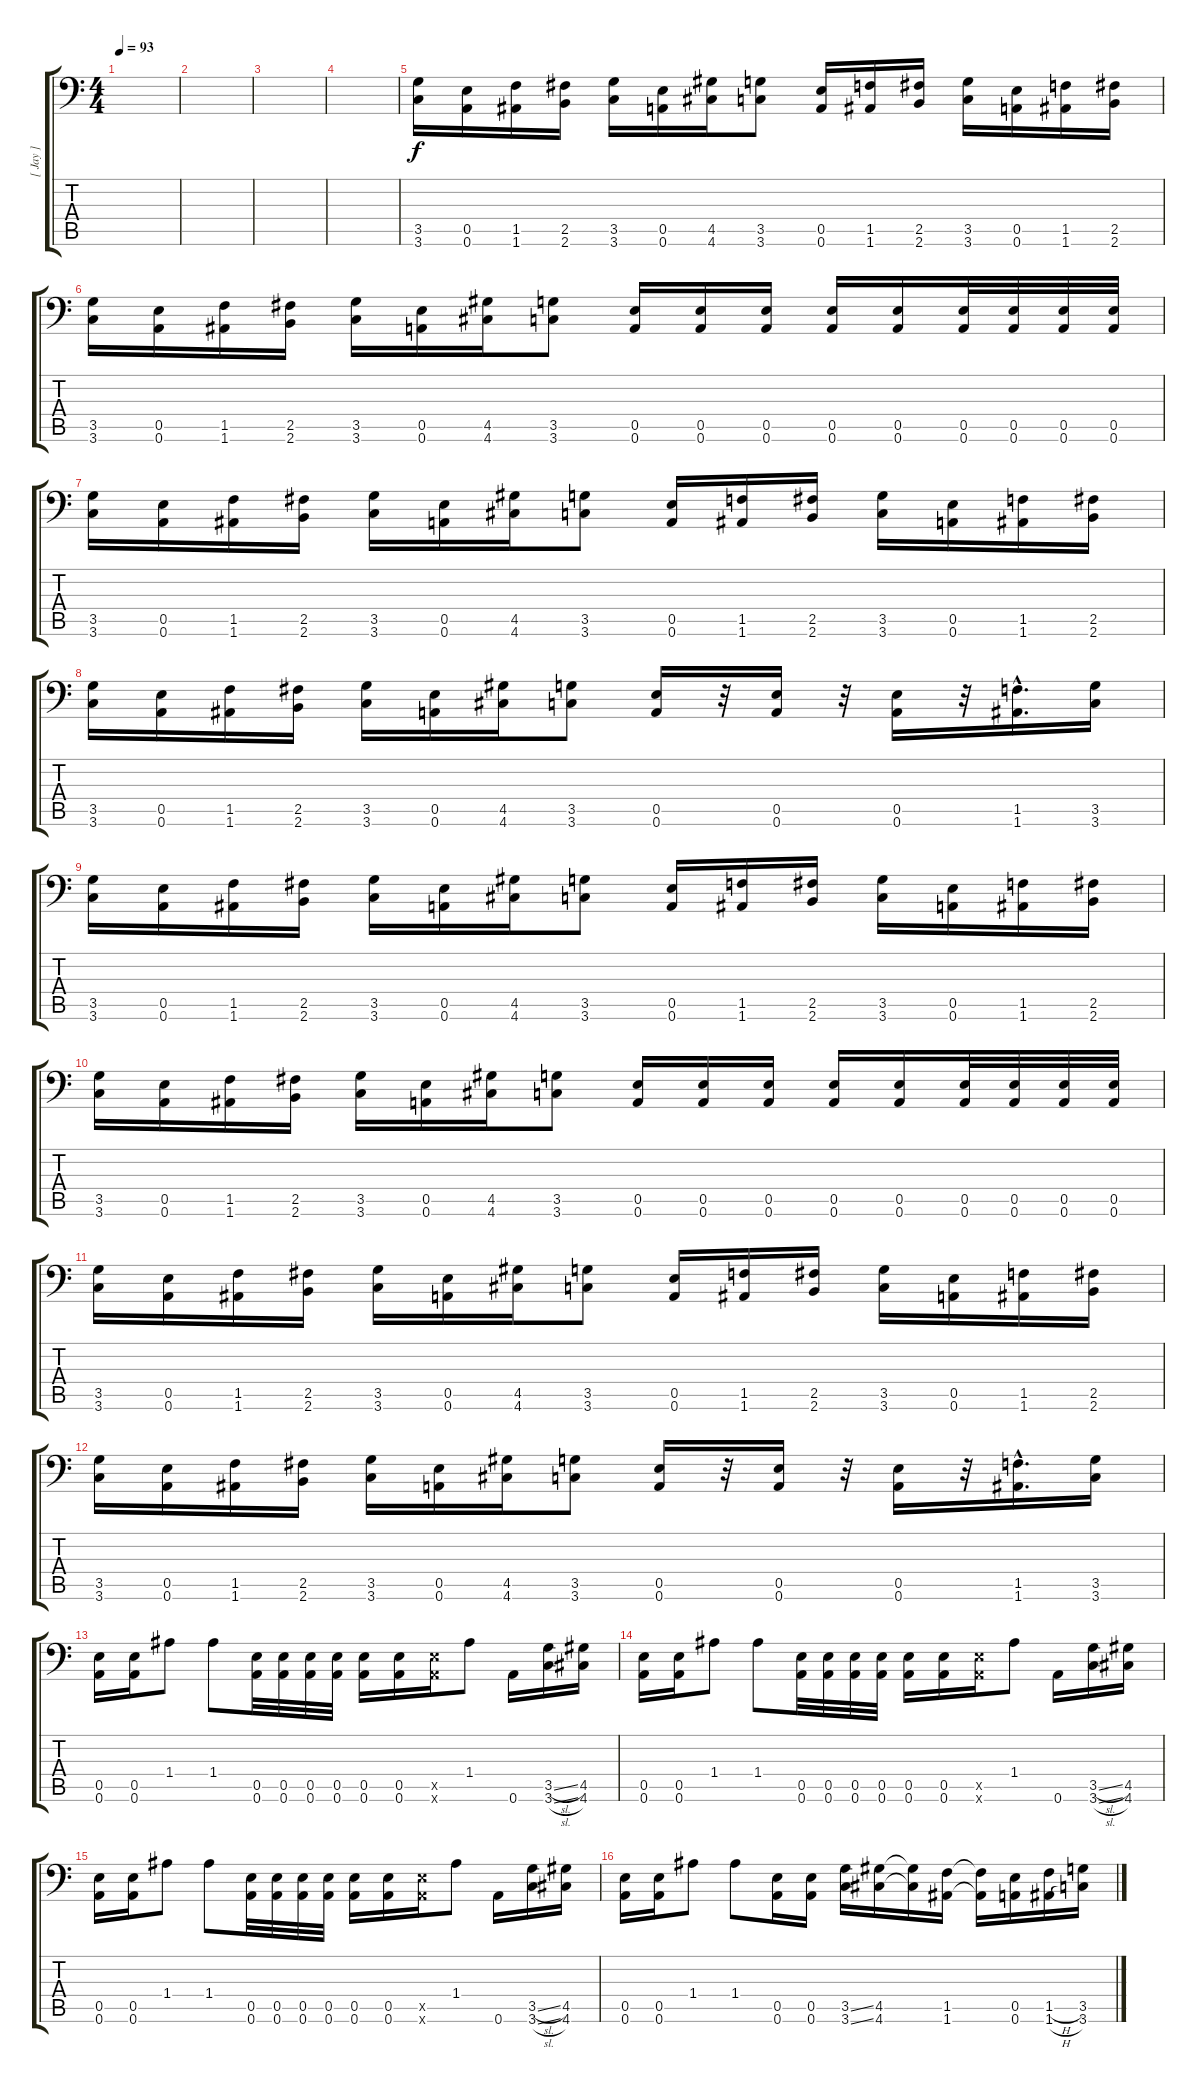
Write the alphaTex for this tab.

\track ("[ Jay ]" "[ Jay ]") {instrument distortionguitar}
\staff {score tabs}
\tuning (B3 Gb3 D3 A2 E2 A1) {hide}
\ts (4 4)
\tempo 93
\clef f4
\ks c
|
|
|
|
(3.5 3.6).16 (0.5 0.6).16 (1.5 1.6).16 (2.5 2.6).16 (3.5 3.6).16 (0.5 0.6).16 (4.5 4.6).16 (3.5 3.6).8 (0.5 0.6).16 (1.5 1.6).16 (2.5 2.6).16 (3.5 3.6).16 (0.5 0.6).16 (1.5 1.6).16 (2.5 2.6).16 |
(3.5 3.6).16 (0.5 0.6).16 (1.5 1.6).16 (2.5 2.6).16 (3.5 3.6).16 (0.5 0.6).16 (4.5 4.6).16 (3.5 3.6).8 (0.5 0.6).16 (0.5 0.6).16 (0.5 0.6).16 (0.5 0.6).16 (0.5 0.6).16 (0.5 0.6).32 (0.5 0.6).32 (0.5 0.6).32 (0.5 0.6).32 |
(3.5 3.6).16 (0.5 0.6).16 (1.5 1.6).16 (2.5 2.6).16 (3.5 3.6).16 (0.5 0.6).16 (4.5 4.6).16 (3.5 3.6).8 (0.5 0.6).16 (1.5 1.6).16 (2.5 2.6).16 (3.5 3.6).16 (0.5 0.6).16 (1.5 1.6).16 (2.5 2.6).16 |
(3.5 3.6).16 (0.5 0.6).16 (1.5 1.6).16 (2.5 2.6).16 (3.5 3.6).16 (0.5 0.6).16 (4.5 4.6).16 (3.5 3.6).8 (0.5 0.6).16 r.32 (0.5 0.6).16 r.32 (0.5 0.6).16 r.32 (1.5{hac} 1.6{hac}).16{d} (3.5 3.6).16 |
(3.5 3.6).16 (0.5 0.6).16 (1.5 1.6).16 (2.5 2.6).16 (3.5 3.6).16 (0.5 0.6).16 (4.5 4.6).16 (3.5 3.6).8 (0.5 0.6).16 (1.5 1.6).16 (2.5 2.6).16 (3.5 3.6).16 (0.5 0.6).16 (1.5 1.6).16 (2.5 2.6).16 |
(3.5 3.6).16 (0.5 0.6).16 (1.5 1.6).16 (2.5 2.6).16 (3.5 3.6).16 (0.5 0.6).16 (4.5 4.6).16 (3.5 3.6).8 (0.5 0.6).16 (0.5 0.6).16 (0.5 0.6).16 (0.5 0.6).16 (0.5 0.6).16 (0.5 0.6).32 (0.5 0.6).32 (0.5 0.6).32 (0.5 0.6).32 |
(3.5 3.6).16 (0.5 0.6).16 (1.5 1.6).16 (2.5 2.6).16 (3.5 3.6).16 (0.5 0.6).16 (4.5 4.6).16 (3.5 3.6).8 (0.5 0.6).16 (1.5 1.6).16 (2.5 2.6).16 (3.5 3.6).16 (0.5 0.6).16 (1.5 1.6).16 (2.5 2.6).16 |
(3.5 3.6).16 (0.5 0.6).16 (1.5 1.6).16 (2.5 2.6).16 (3.5 3.6).16 (0.5 0.6).16 (4.5 4.6).16 (3.5 3.6).8 (0.5 0.6).16 r.32 (0.5 0.6).16 r.32 (0.5 0.6).16 r.32 (1.5{hac} 1.6{hac}).16{d} (3.5 3.6).16 |
(0.5 0.6).16 (0.5 0.6).16 1.4.8 1.4.8 (0.5 0.6).32 (0.5 0.6).32 (0.5 0.6).32 (0.5 0.6).32 (0.5 0.6).16 (0.5 0.6).16 (0.5{x} 0.6{x}).16 1.4.8 0.6.16 (3.5{sl} 3.6{sl}).16 (4.5 4.6).16 |
(0.5 0.6).16 (0.5 0.6).16 1.4.8 1.4.8 (0.5 0.6).32 (0.5 0.6).32 (0.5 0.6).32 (0.5 0.6).32 (0.5 0.6).16 (0.5 0.6).16 (0.5{x} 0.6{x}).16 1.4.8 0.6.16 (3.5{sl} 3.6{sl}).16 (4.5 4.6).16 |
(0.5 0.6).16 (0.5 0.6).16 1.4.8 1.4.8 (0.5 0.6).32 (0.5 0.6).32 (0.5 0.6).32 (0.5 0.6).32 (0.5 0.6).16 (0.5 0.6).16 (0.5{x} 0.6{x}).16 1.4.8 0.6.16 (3.5{sl} 3.6{sl}).16 (4.5 4.6).16 |
(0.5 0.6).16 (0.5 0.6).16 1.4.8 1.4.8 (0.5 0.6).16 (0.5 0.6).16 (3.5{ss} 3.6{ss}).16 (4.5 4.6).16 (4.5{t} 4.6{t}).16 (1.5 1.6).16 (1.5{t} 1.6{t}).16 (0.5 0.6).16 (1.5{h} 1.6{h}).16 (3.5 3.6).16
